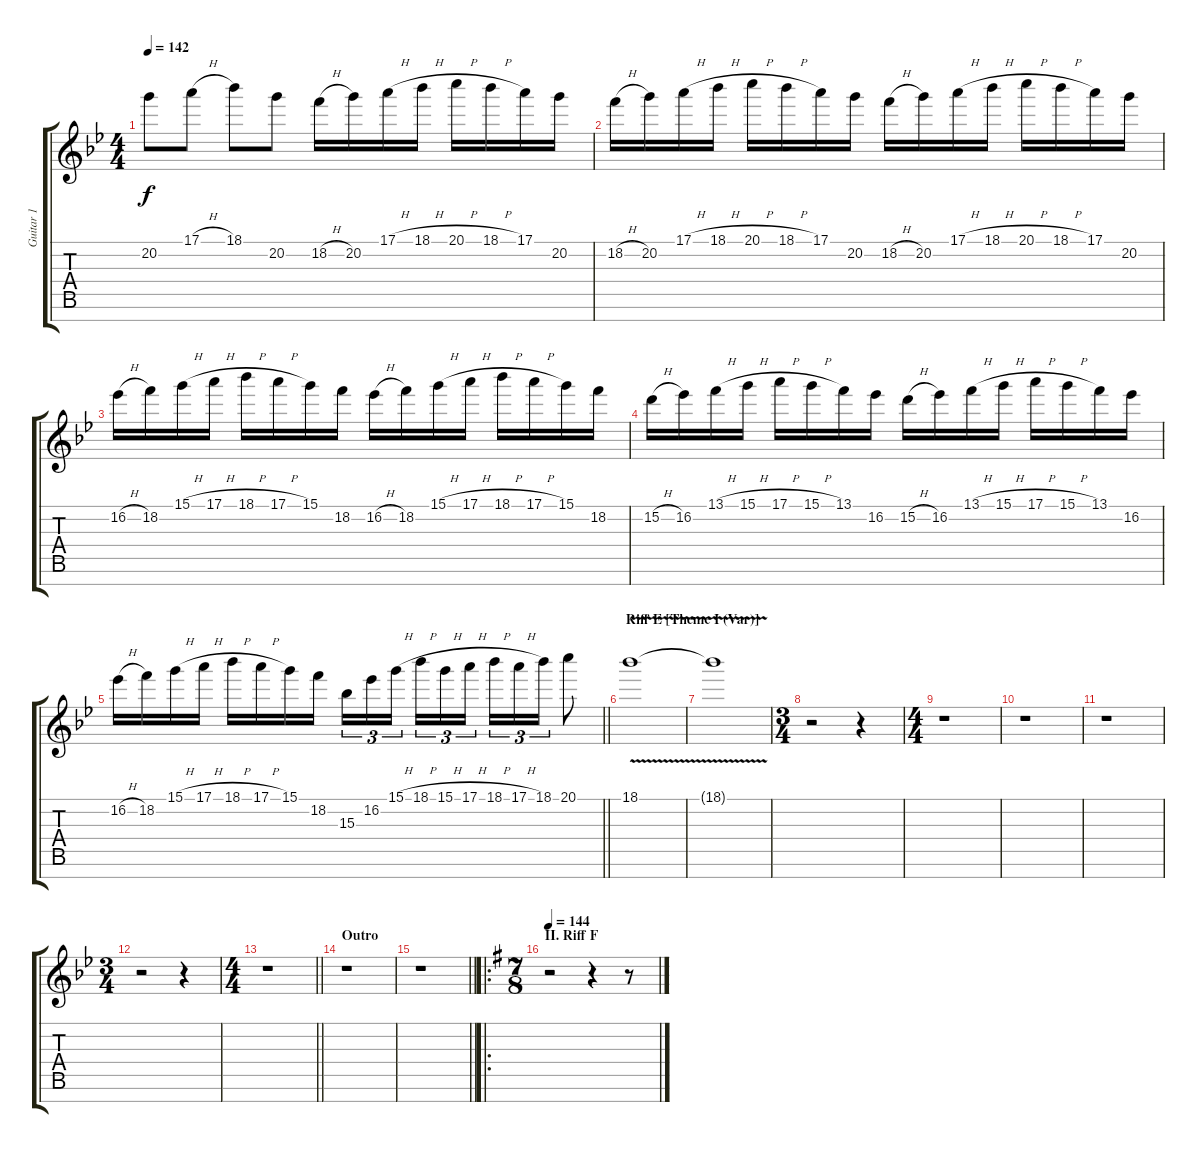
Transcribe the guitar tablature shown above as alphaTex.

\track ("Guitar 1" "Guitar 1") {instrument overdrivenguitar}
\staff {score tabs}
\tuning (E4 B3 G3 D3 A2 E2 B1) {hide}
\ts (4 4)
\tempo 142
\clef g2
\ks gminor
20.2.8{dy f} 17.1{h}.8 18.1.8 20.2.8 18.2{h}.16 20.2.16 17.1{h}.16 18.1{h}.16 20.1{h}.16 18.1{h}.16 17.1.16 20.2.16 |
18.2{h}.16 20.2.16 17.1{h}.16 18.1{h}.16 20.1{h}.16 18.1{h}.16 17.1.16 20.2.16 18.2{h}.16 20.2.16 17.1{h}.16 18.1{h}.16 20.1{h}.16 18.1{h}.16 17.1.16 20.2.16 |
16.2{h}.16 18.2.16 15.1{h}.16 17.1{h}.16 18.1{h}.16 17.1{h}.16 15.1.16 18.2.16 16.2{h}.16 18.2.16 15.1{h}.16 17.1{h}.16 18.1{h}.16 17.1{h}.16 15.1.16 18.2.16 |
15.2{h}.16 16.2.16 13.1{h}.16 15.1{h}.16 17.1{h}.16 15.1{h}.16 13.1.16 16.2.16 15.2{h}.16 16.2.16 13.1{h}.16 15.1{h}.16 17.1{h}.16 15.1{h}.16 13.1.16 16.2.16 |
\barLineRight lightlight
16.2{h}.16 18.2.16 15.1{h}.16 17.1{h}.16 18.1{h}.16 17.1{h}.16 15.1.16 18.2.16 15.3.16{tu (3 2)} 16.2.16{tu (3 2)} 15.1{h}.16{tu (3 2)} 18.1{h}.16{tu (3 2)} 15.1{h}.16{tu (3 2)} 17.1{h}.16{tu (3 2)} 18.1{h}.16{tu (3 2)} 17.1{h}.16{tu (3 2)} 18.1.16{tu (3 2)} 20.1.8 |
\section ("" " Riff E [Theme I (Var)]")
18.1{v}.1{volume 0} |
18.1{v t}.1 |
\ts (3 4)
r.2{volume 15} r.4 |
\ts (4 4)
r.1 |
r.1 |
r.1 |
\ts (3 4)
r.2 r.4 |
\ts (4 4)
\barLineRight lightlight
r.1 |
\section ("" "Outro")
r.1 |
\barLineRight lightlight
r.1 |
\ro
\ts (7 8)
\section ("" "II. Riff F")
\tempo 144
\ks eminor
r.2 r.4 r.8
